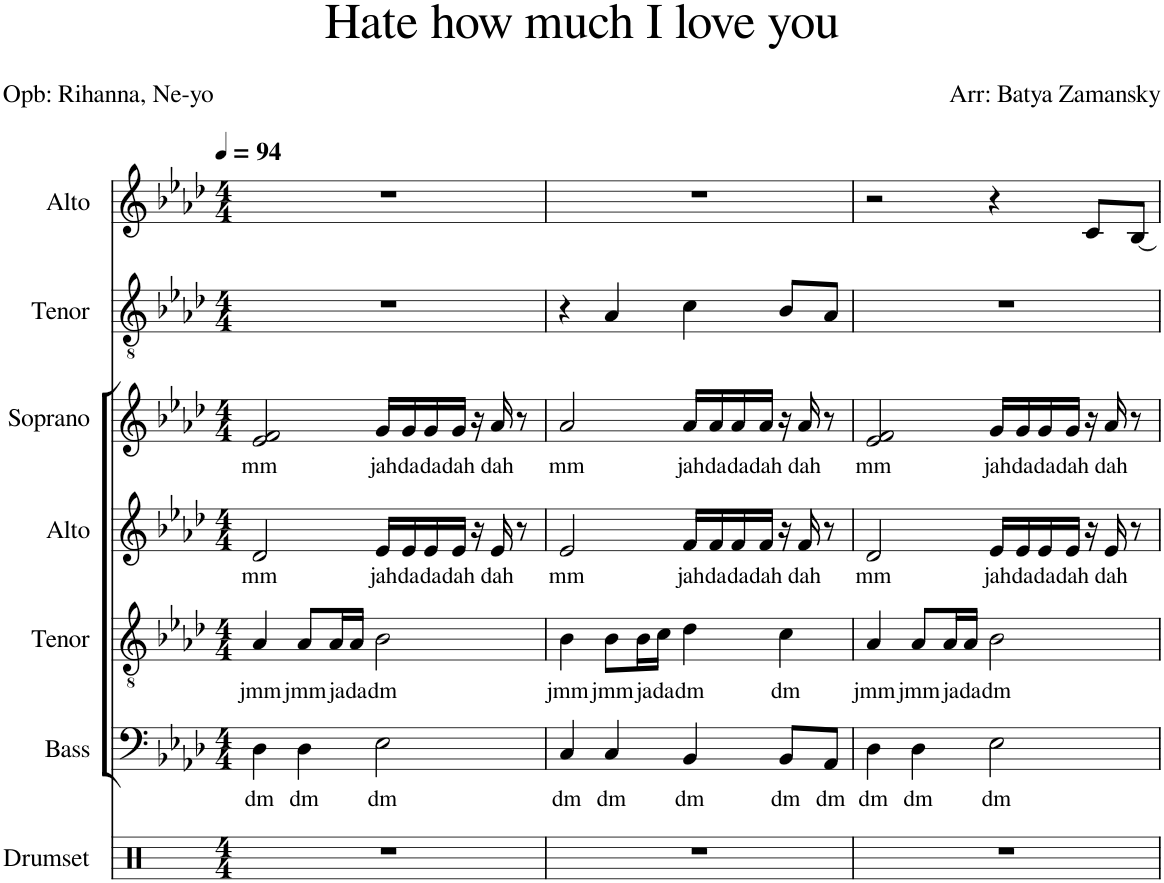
**kern	**kern	**text	**kern	**text	**kern	**text	**kern	**text	**kern	**kern
*part7	*part6	*part6	*part5	*part5	*part4	*part4	*part3	*part3	*part2	*part1
*staff7	*staff6	*staff6	*staff5	*staff5	*staff4	*staff4	*staff3	*staff3	*staff2	*staff1
*I"Drumset	*I"Bass	*	*I"Tenor	*	*I"Alto	*	*I"Soprano	*	*I"Tenor	*I"Alto
*I'Drs.	*I'B.	*	*I'T.	*	*I'A.	*	*I'S.	*	*I'T.	*I'A.
*clefX	*clefF4	*	*clefGv2	*	*clefG2	*	*clefG2	*	*clefGv2	*clefG2
*k[]	*k[b-e-a-d-]	*	*k[b-e-a-d-]	*	*k[b-e-a-d-]	*	*k[b-e-a-d-]	*	*k[b-e-a-d-]	*k[b-e-a-d-]
*M4/4	*M4/4	*	*M4/4	*	*M4/4	*	*M4/4	*	*M4/4	*M4/4
*MM94	*MM94	*	*MM94	*	*MM94	*	*MM94	*	*MM94	*MM94
=1	=1	=1	=1	=1	=1	=1	=1	=1	=1	=1
!	!	!LO:LY:b	!	!LO:LY:b	!	!LO:LY:b	!	!LO:LY:b	!	!
1r	4D-\	dm	4A-/	jmm	2d-/	mm	2e-/ 2f/	mm	1r	1r
!	!	!LO:LY:b	!	!LO:LY:b	!	!	!	!	!	!
.	4D-\	dm	8A-/L	jmm	.	.	.	.	.	.
!	!	!	!	!LO:LY:b	!	!	!	!	!	!
.	.	.	16A-/L	ja	.	.	.	.	.	.
!	!	!	!	!LO:LY:b	!	!	!	!	!	!
.	.	.	16A-/JJ	da	.	.	.	.	.	.
!	!	!LO:LY:b	!	!LO:LY:b	!	!LO:LY:b	!	!LO:LY:b	!	!
.	2E-\	dm	2B-\	dm	16e-/LL	jah	16g/LL	jah	.	.
!	!	!	!	!	!	!LO:LY:b	!	!LO:LY:b	!	!
.	.	.	.	.	16e-/	da	16g/	da	.	.
!	!	!	!	!	!	!LO:LY:b	!	!LO:LY:b	!	!
.	.	.	.	.	16e-/	da	16g/	da	.	.
!	!	!	!	!	!	!LO:LY:b	!	!LO:LY:b	!	!
.	.	.	.	.	16e-/JJ	dah	16g/JJ	dah	.	.
.	.	.	.	.	16r	.	16r	.	.	.
!	!	!	!	!	!	!LO:LY:b	!	!LO:LY:b	!	!
.	.	.	.	.	16e-/	dah	16a-/	dah	.	.
.	.	.	.	.	8r	.	8r	.	.	.
=2	=2	=2	=2	=2	=2	=2	=2	=2	=2	=2
!	!	!LO:LY:b	!	!LO:LY:b	!	!LO:LY:b	!	!LO:LY:b	!	!
1r	4C/	dm	4B-\	jmm	2e-/	mm	2a-/	mm	4r	1r
!	!	!LO:LY:b	!	!LO:LY:b	!	!	!	!	!	!
.	4C/	dm	8B-\L	jmm	.	.	.	.	4A-/	.
!	!	!	!	!LO:LY:b	!	!	!	!	!	!
.	.	.	16B-\L	ja	.	.	.	.	.	.
!	!	!	!	!LO:LY:b	!	!	!	!	!	!
.	.	.	16c\JJ	da	.	.	.	.	.	.
!	!	!LO:LY:b	!	!LO:LY:b	!	!LO:LY:b	!	!LO:LY:b	!	!
.	4BB-/	dm	4d-\	dm	16f/LL	jah	16a-/LL	jah	4c\	.
!	!	!	!	!	!	!LO:LY:b	!	!LO:LY:b	!	!
.	.	.	.	.	16f/	da	16a-/	da	.	.
!	!	!	!	!	!	!LO:LY:b	!	!LO:LY:b	!	!
.	.	.	.	.	16f/	da	16a-/	da	.	.
!	!	!	!	!	!	!LO:LY:b	!	!LO:LY:b	!	!
.	.	.	.	.	16f/JJ	dah	16a-/JJ	dah	.	.
!	!	!LO:LY:b	!	!LO:LY:b	!	!	!	!	!	!
.	8BB-/L	dm	4c\	dm	16r	.	16r	.	8B-/L	.
!	!	!	!	!	!	!LO:LY:b	!	!LO:LY:b	!	!
.	.	.	.	.	16f/	dah	16a-/	dah	.	.
!	!	!LO:LY:b	!	!	!	!	!	!	!	!
.	8AA-/J	dm	.	.	8r	.	8r	.	8A-/J	.
=3	=3	=3	=3	=3	=3	=3	=3	=3	=3	=3
!	!	!LO:LY:b	!	!LO:LY:b	!	!LO:LY:b	!	!LO:LY:b	!	!
1r	4D-\	dm	4A-/	jmm	2d-/	mm	2e-/ 2f/	mm	1r	2r
!	!	!LO:LY:b	!	!LO:LY:b	!	!	!	!	!	!
.	4D-\	dm	8A-/L	jmm	.	.	.	.	.	.
!	!	!	!	!LO:LY:b	!	!	!	!	!	!
.	.	.	16A-/L	ja	.	.	.	.	.	.
!	!	!	!	!LO:LY:b	!	!	!	!	!	!
.	.	.	16A-/JJ	da	.	.	.	.	.	.
!	!	!LO:LY:b	!	!LO:LY:b	!	!LO:LY:b	!	!LO:LY:b	!	!
.	2E-\	dm	2B-\	dm	16e-/LL	jah	16g/LL	jah	.	4r
!	!	!	!	!	!	!LO:LY:b	!	!LO:LY:b	!	!
.	.	.	.	.	16e-/	da	16g/	da	.	.
!	!	!	!	!	!	!LO:LY:b	!	!LO:LY:b	!	!
.	.	.	.	.	16e-/	da	16g/	da	.	.
!	!	!	!	!	!	!LO:LY:b	!	!LO:LY:b	!	!
.	.	.	.	.	16e-/JJ	dah	16g/JJ	dah	.	.
.	.	.	.	.	16r	.	16r	.	.	8c/L
!	!	!	!	!	!	!LO:LY:b	!	!LO:LY:b	!	!
.	.	.	.	.	16e-/	dah	16a-/	dah	.	.
.	.	.	.	.	8r	.	8r	.	.	[8B-/J
=	=	=	=	=	=	=	=	=	=	=
*-	*-	*-	*-	*-	*-	*-	*-	*-	*-	*-
